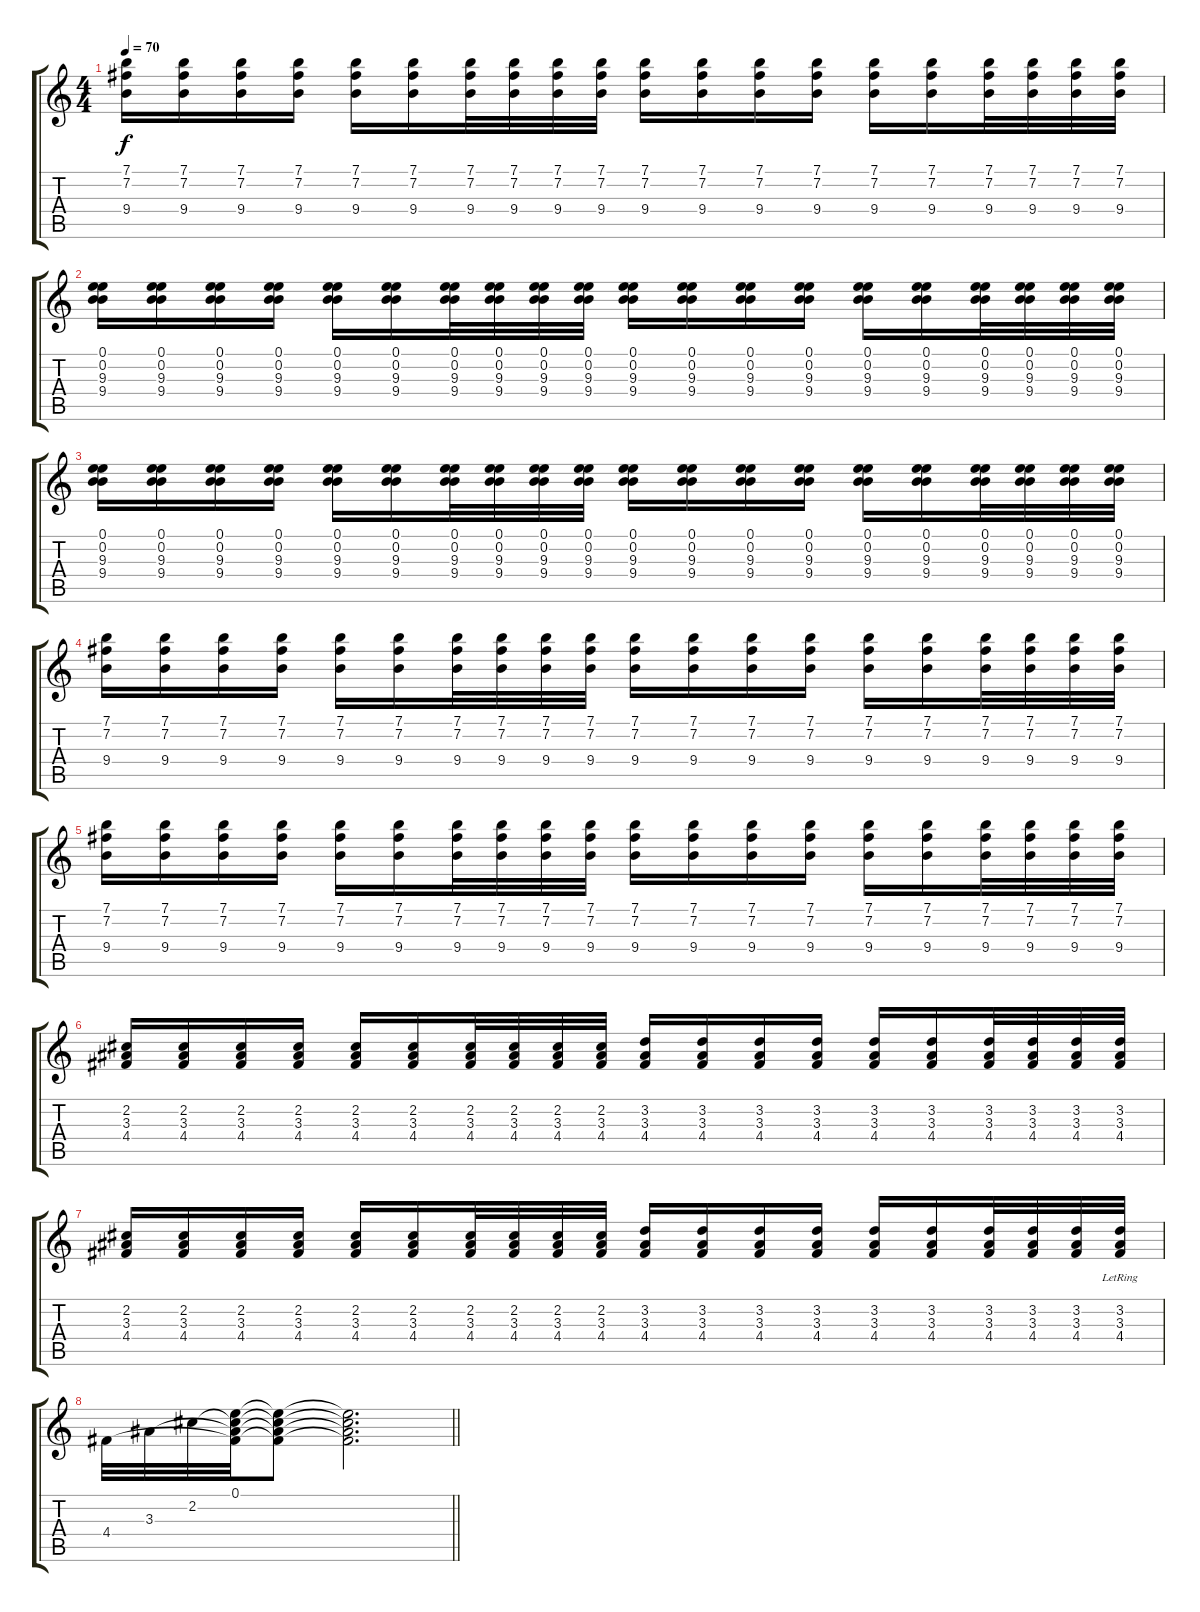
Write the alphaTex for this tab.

\track "" {instrument acousticguitarsteel}
\staff {score tabs}
\tuning (E4 B3 G3 D3 A2 E2) {hide}
\ts (4 4)
\tempo 70
\clef g2
\ks c
(7.1 7.2 9.4).16{dy f} (7.1 7.2 9.4).16 (7.1 7.2 9.4).16 (7.1 7.2 9.4).16 (7.1 7.2 9.4).16 (7.1 7.2 9.4).16 (7.1 7.2 9.4).32 (7.1 7.2 9.4).32 (7.1 7.2 9.4).32 (7.1 7.2 9.4).32 (7.1 7.2 9.4).16 (7.1 7.2 9.4).16 (7.1 7.2 9.4).16 (7.1 7.2 9.4).16 (7.1 7.2 9.4).16 (7.1 7.2 9.4).16 (7.1 7.2 9.4).32 (7.1 7.2 9.4).32 (7.1 7.2 9.4).32 (7.1 7.2 9.4).32 |
(0.1 0.2 9.3 9.4).16 (0.1 0.2 9.3 9.4).16 (0.1 0.2 9.3 9.4).16 (0.1 0.2 9.3 9.4).16 (0.1 0.2 9.3 9.4).16 (0.1 0.2 9.3 9.4).16 (0.1 0.2 9.3 9.4).32 (0.1 0.2 9.3 9.4).32 (0.1 0.2 9.3 9.4).32 (0.1 0.2 9.3 9.4).32 (0.1 0.2 9.3 9.4).16 (0.1 0.2 9.3 9.4).16 (0.1 0.2 9.3 9.4).16 (0.1 0.2 9.3 9.4).16 (0.1 0.2 9.3 9.4).16 (0.1 0.2 9.3 9.4).16 (0.1 0.2 9.3 9.4).32 (0.1 0.2 9.3 9.4).32 (0.1 0.2 9.3 9.4).32 (0.1 0.2 9.3 9.4).32 |
(0.1 0.2 9.3 9.4).16 (0.1 0.2 9.3 9.4).16 (0.1 0.2 9.3 9.4).16 (0.1 0.2 9.3 9.4).16 (0.1 0.2 9.3 9.4).16 (0.1 0.2 9.3 9.4).16 (0.1 0.2 9.3 9.4).32 (0.1 0.2 9.3 9.4).32 (0.1 0.2 9.3 9.4).32 (0.1 0.2 9.3 9.4).32 (0.1 0.2 9.3 9.4).16 (0.1 0.2 9.3 9.4).16 (0.1 0.2 9.3 9.4).16 (0.1 0.2 9.3 9.4).16 (0.1 0.2 9.3 9.4).16 (0.1 0.2 9.3 9.4).16 (0.1 0.2 9.3 9.4).32 (0.1 0.2 9.3 9.4).32 (0.1 0.2 9.3 9.4).32 (0.1 0.2 9.3 9.4).32 |
(7.1 7.2 9.4).16 (7.1 7.2 9.4).16 (7.1 7.2 9.4).16 (7.1 7.2 9.4).16 (7.1 7.2 9.4).16 (7.1 7.2 9.4).16 (7.1 7.2 9.4).32 (7.1 7.2 9.4).32 (7.1 7.2 9.4).32 (7.1 7.2 9.4).32 (7.1 7.2 9.4).16 (7.1 7.2 9.4).16 (7.1 7.2 9.4).16 (7.1 7.2 9.4).16 (7.1 7.2 9.4).16 (7.1 7.2 9.4).16 (7.1 7.2 9.4).32 (7.1 7.2 9.4).32 (7.1 7.2 9.4).32 (7.1 7.2 9.4).32 |
(7.1 7.2 9.4).16 (7.1 7.2 9.4).16 (7.1 7.2 9.4).16 (7.1 7.2 9.4).16 (7.1 7.2 9.4).16 (7.1 7.2 9.4).16 (7.1 7.2 9.4).32 (7.1 7.2 9.4).32 (7.1 7.2 9.4).32 (7.1 7.2 9.4).32 (7.1 7.2 9.4).16 (7.1 7.2 9.4).16 (7.1 7.2 9.4).16 (7.1 7.2 9.4).16 (7.1 7.2 9.4).16 (7.1 7.2 9.4).16 (7.1 7.2 9.4).32 (7.1 7.2 9.4).32 (7.1 7.2 9.4).32 (7.1 7.2 9.4).32 |
(2.2 3.3 4.4).16 (2.2 3.3 4.4).16 (2.2 3.3 4.4).16 (2.2 3.3 4.4).16 (2.2 3.3 4.4).16 (2.2 3.3 4.4).16 (2.2 3.3 4.4).32 (2.2 3.3 4.4).32 (2.2 3.3 4.4).32 (2.2 3.3 4.4).32 (3.2 3.3 4.4).16 (3.2 3.3 4.4).16 (3.2 3.3 4.4).16 (3.2 3.3 4.4).16 (3.2 3.3 4.4).16 (3.2 3.3 4.4).16 (3.2 3.3 4.4).32 (3.2 3.3 4.4).32 (3.2 3.3 4.4).32 (3.2 3.3 4.4).32 |
(2.2 3.3 4.4).16 (2.2 3.3 4.4).16 (2.2 3.3 4.4).16 (2.2 3.3 4.4).16 (2.2 3.3 4.4).16 (2.2 3.3 4.4).16 (2.2 3.3 4.4).32 (2.2 3.3 4.4).32 (2.2 3.3 4.4).32 (2.2 3.3 4.4).32 (3.2 3.3 4.4).16 (3.2 3.3 4.4).16 (3.2 3.3 4.4).16 (3.2 3.3 4.4).16 (3.2 3.3 4.4).16 (3.2 3.3 4.4).16 (3.2 3.3 4.4).32 (3.2 3.3 4.4).32 (3.2 3.3 4.4).32 (3.2{lr} 3.3{lr} 4.4).32 |
\barLineRight lightlight
4.4.32 3.3.32 2.2.32 (0.1 2.2{t} 3.3{t} 4.4{t}).32 (0.1{t} 2.2{t} 3.3{t} 4.4{t}).8 (0.1{t} 2.2{t} 3.3{t} 4.4{t}).2{d}
